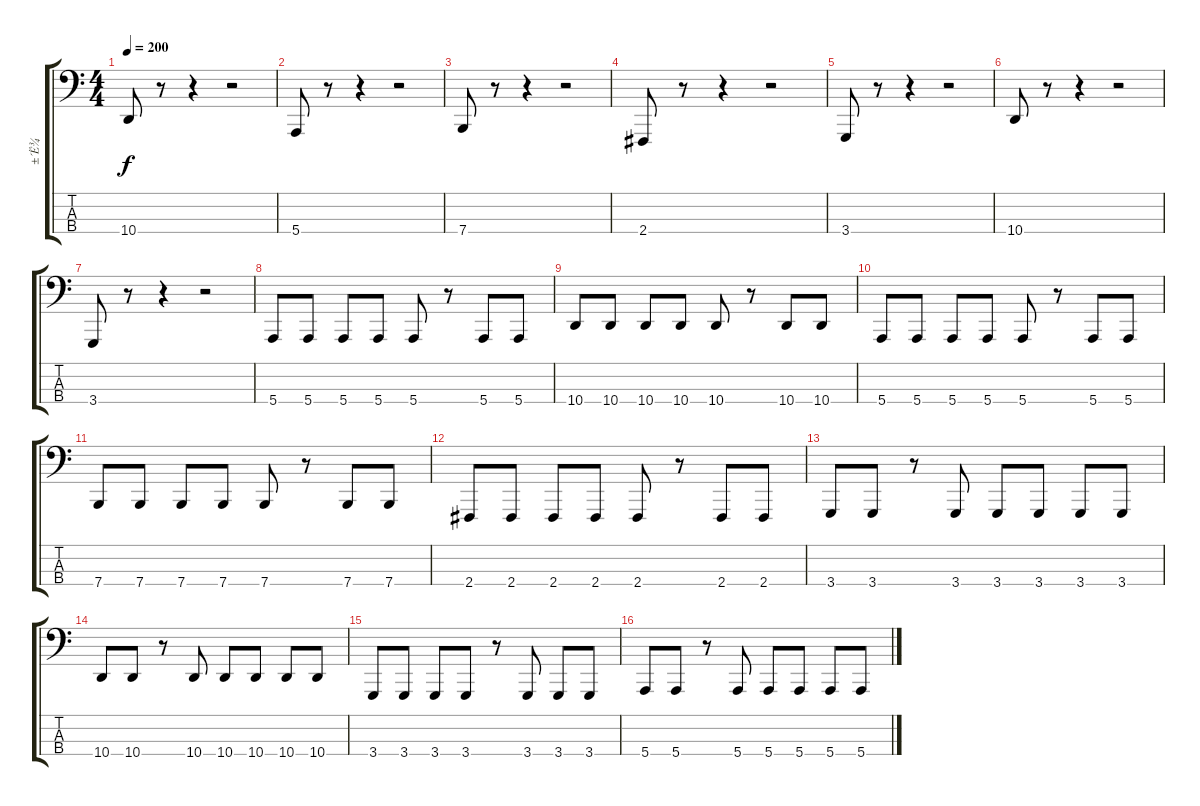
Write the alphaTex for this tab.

\track ("±´Ë¾" "±´Ë¾") {instrument synthvoice}
\staff {score tabs}
\tuning (G2 D2 A1 E1) {hide}
\ts (4 4)
\tempo 200
\clef f4
\ks c
10.4.8{dy f} r.8 r.4 r.2 |
5.4.8 r.8 r.4 r.2 |
7.4.8 r.8 r.4 r.2 |
2.4.8 r.8 r.4 r.2 |
3.4.8 r.8 r.4 r.2 |
10.4.8 r.8 r.4 r.2 |
3.4.8 r.8 r.4 r.2 |
5.4.8 5.4.8 5.4.8 5.4.8 5.4.8 r.8 5.4.8 5.4.8 |
10.4.8 10.4.8 10.4.8 10.4.8 10.4.8 r.8 10.4.8 10.4.8 |
5.4.8 5.4.8 5.4.8 5.4.8 5.4.8 r.8 5.4.8 5.4.8 |
7.4.8 7.4.8 7.4.8 7.4.8 7.4.8 r.8 7.4.8 7.4.8 |
2.4.8 2.4.8 2.4.8 2.4.8 2.4.8 r.8 2.4.8 2.4.8 |
3.4.8 3.4.8 r.8 3.4.8 3.4.8 3.4.8 3.4.8 3.4.8 |
10.4.8 10.4.8 r.8 10.4.8 10.4.8 10.4.8 10.4.8 10.4.8 |
3.4.8 3.4.8 3.4.8 3.4.8 r.8 3.4.8 3.4.8 3.4.8 |
5.4.8 5.4.8 r.8 5.4.8 5.4.8 5.4.8 5.4.8 5.4.8
